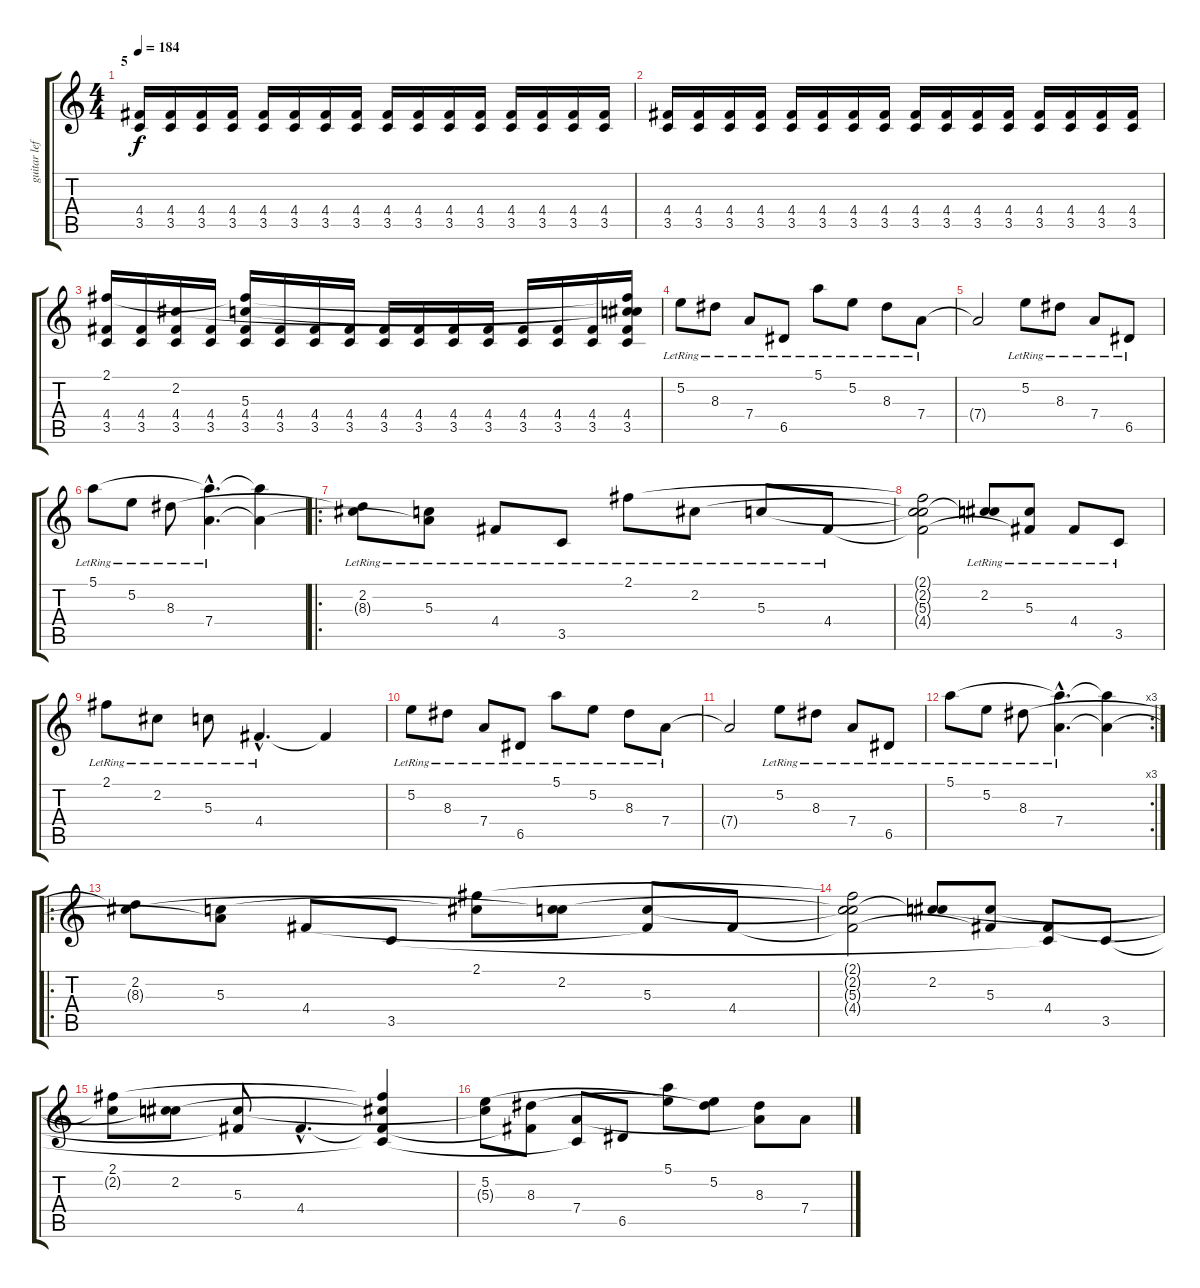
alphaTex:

\track ("guitar left" "guitar lef") {instrument distortionguitar}
\staff {score tabs}
\tuning (E4 B3 G3 D3 A2 E2) {hide}
\ts (4 4)
\section ("" "5")
\tempo 184
\clef g2
\ks c
(4.4 3.5).16{dy f} (4.4 3.5).16 (4.4 3.5).16 (4.4 3.5).16 (4.4 3.5).16 (4.4 3.5).16 (4.4 3.5).16 (4.4 3.5).16 (4.4 3.5).16 (4.4 3.5).16 (4.4 3.5).16 (4.4 3.5).16 (4.4 3.5).16 (4.4 3.5).16 (4.4 3.5).16 (4.4 3.5).16 |
(4.4 3.5).16 (4.4 3.5).16 (4.4 3.5).16 (4.4 3.5).16 (4.4 3.5).16 (4.4 3.5).16 (4.4 3.5).16 (4.4 3.5).16 (4.4 3.5).16 (4.4 3.5).16 (4.4 3.5).16 (4.4 3.5).16 (4.4 3.5).16 (4.4 3.5).16 (4.4 3.5).16 (4.4 3.5).16 |
(2.1 4.4 3.5).16 (4.4 3.5).16 (2.2 4.4 3.5).16 (4.4 3.5).16 (2.1{t} 5.3 4.4 3.5).16 (4.4 3.5).16 (4.4 3.5).16 (4.4 3.5).16 (4.4 3.5).16 (4.4 3.5).16 (4.4 3.5).16 (4.4 3.5).16 (4.4 3.5).16 (4.4 3.5).16 (4.4 3.5).16 (2.1{t} 2.2{t} 5.3{t} 4.4 3.5).16 |
5.2{lr}.8 8.3{lr}.8 7.4{lr}.8 6.5{lr}.8 5.1{lr}.8 5.2{lr}.8 8.3{lr}.8 7.4{lr}.8 |
7.4{t}.2 5.2{lr}.8 8.3{lr}.8 7.4{lr}.8 6.5{lr}.8 |
5.1{lr}.8 5.2{lr}.8 8.3{lr}.8 (5.1{hac t} 7.4{hac lr}).4{d} (5.1{t} 7.4{t}).4 |
\ro
(2.2{lr} 8.3{t}).8 (5.3{lr} 7.4{t}).8 4.4{lr}.8 3.5{lr}.8 2.1{lr}.8 2.2{lr}.8 5.3{lr}.8 4.4{lr}.8 |
(2.1{t} 2.2{t} 5.3{t} 4.4{t}).2 (2.2{lr} 5.3{t}).8 (5.3{lr} 4.4{t}).8 4.4{lr}.8 3.5{lr}.8 |
2.1{lr}.8 2.2{lr}.8 5.3{lr}.8 4.4{hac lr}.4{d} 4.4{t}.4 |
5.2{lr}.8 8.3{lr}.8 7.4{lr}.8 6.5{lr}.8 5.1{lr}.8 5.2{lr}.8 8.3{lr}.8 7.4{lr}.8 |
7.4{t}.2 5.2{lr}.8 8.3{lr}.8 7.4{lr}.8 6.5{lr}.8 |
\rc 3
5.1{lr}.8 5.2{lr}.8 8.3{lr}.8 (5.1{hac t} 7.4{hac lr}).4{d} (5.1{t} 7.4{t}).4 |
\ro
(2.2 8.3{t}).8 (5.3 7.4{t}).8 4.4.8 3.5.8 (2.1 2.2{t}).8 (2.2 5.3{t}).8 (5.3 4.4{t}).8 4.4.8 |
(2.1{t} 2.2{t} 5.3{t} 4.4{t}).2 (2.2 5.3{t}).8 (5.3 4.4{t}).8 (4.4 3.5{t}).8 3.5.8 |
(2.1 2.2{t}).8 (2.2 5.3{t}).8 (5.3 4.4{t}).8 4.4{hac}.4{d} (2.1{t} 2.2{t} 4.4{t} 3.5{t}).4 |
(5.2 5.3{t}).8 (8.3 4.4{t}).8 (7.4 3.5{t}).8 6.5.8 (5.1 5.2{t}).8 (5.2 8.3{t}).8 (8.3 7.4{t}).8 7.4.8
